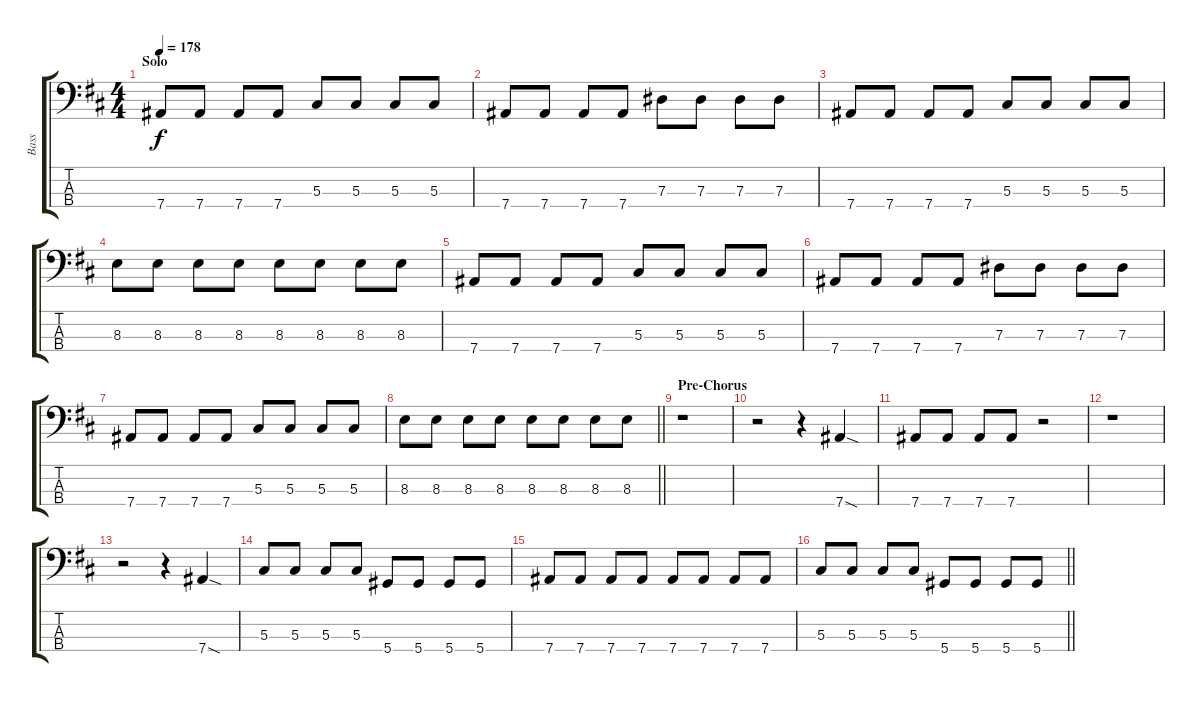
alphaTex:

\track ("Bass" "Bass") {instrument electricbasspick}
\staff {score tabs}
\tuning (Gb2 Db2 Ab1 Eb1) {hide}
\ts (4 4)
\section ("" "Solo")
\tempo 178
\clef f4
\ks bminor
7.4.8{dy f} 7.4.8 7.4.8 7.4.8 5.3.8 5.3.8 5.3.8 5.3.8 |
7.4.8 7.4.8 7.4.8 7.4.8 7.3.8 7.3.8 7.3.8 7.3.8 |
7.4.8 7.4.8 7.4.8 7.4.8 5.3.8 5.3.8 5.3.8 5.3.8 |
8.3.8 8.3.8 8.3.8 8.3.8 8.3.8 8.3.8 8.3.8 8.3.8 |
7.4.8 7.4.8 7.4.8 7.4.8 5.3.8 5.3.8 5.3.8 5.3.8 |
7.4.8 7.4.8 7.4.8 7.4.8 7.3.8 7.3.8 7.3.8 7.3.8 |
7.4.8 7.4.8 7.4.8 7.4.8 5.3.8 5.3.8 5.3.8 5.3.8 |
\barLineRight lightlight
8.3.8 8.3.8 8.3.8 8.3.8 8.3.8 8.3.8 8.3.8 8.3.8 |
\section ("" "Pre-Chorus")
r.1 |
r.2 r.4 7.4{sod}.4 |
7.4.8 7.4.8 7.4.8 7.4.8 r.2 |
r.1 |
r.2 r.4 7.4{sod}.4 |
5.3.8 5.3.8 5.3.8 5.3.8 5.4.8 5.4.8 5.4.8 5.4.8 |
7.4.8 7.4.8 7.4.8 7.4.8 7.4.8 7.4.8 7.4.8 7.4.8 |
\barLineRight lightlight
5.3.8 5.3.8 5.3.8 5.3.8 5.4.8 5.4.8 5.4.8 5.4.8
